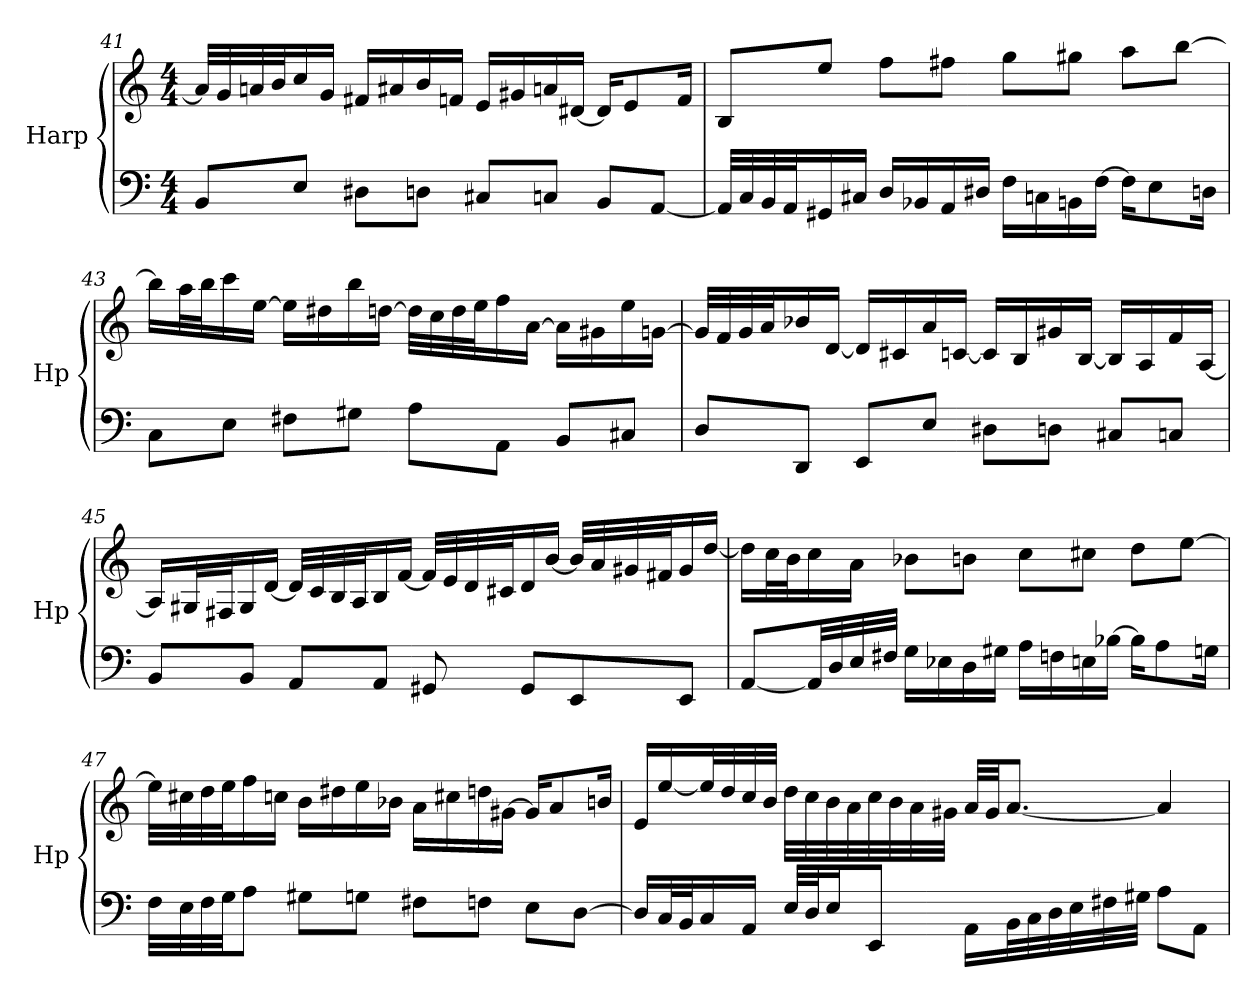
**kern	**kern
*part1	*part1
*staff2	*staff1
*I"Harp	*
*I'Hp	*
!!LO:PB:g=z
*clefF4	*clefG2
*k[]	*k[]
*M4/4	*M4/4
=41	=41
8BB/L	32a-/LLL]
.	32g/
.	32an/
.	32b/J
8E/J	16cc/
.	16g/JJ
8D#X\L	16f#X/LL
.	16a#X/
8Dn\J	16b/
.	16fn/JJ
8C#X/L	16e/LL
.	16g#X/
8Cn/J	16an/
.	[16d#X/JJ
8BB/L	16d#/KL]
.	8e/
[8AA/J	.
.	16f/Jk
=42	=42
32AA/LLL]	8B/L
32C/	.
32BB/	.
32AA/J	.
16GG#X/	8ee/J
16C#X/JJ	.
16D/LL	8ff\L
16BB-X/	.
16AA/	8ff#X\J
16D#X/JJ	.
16F\LL	8gg\L
16Cn\	.
16BBn\	8gg#X\J
[16F\JJ	.
16F\KL]	8aa\L
8E\	.
.	[8bb\J
16Dn\Jk	.
!!LO:LB:g=z
=43	=43
8C\L	16bb\LL]
.	32aa\L
.	32bb\J
8E\J	16ccc\
.	[16ee\JJ
8F#X\L	16ee\LL]
.	16dd#X\
8G#X\J	16bb\
.	[16ddn\JJ
8A\L	32dd\LLL]
.	32cc\
.	32dd\
.	32ee\J
8AA\J	16ff\
.	[16a\JJ
8BB/L	16a\LL]
.	16g#X\
8C#X/J	16ee\
.	[16gn\JJ
=44	=44
8D/L	32g/LLL]
.	32f/
.	32g/
.	32a/J
8DD/J	16b-X/
.	[16d/JJ
8EE/L	16d/LL]
.	16c#X/
8E/J	16a/
.	[16cn/JJ
8D#X\L	16c/LL]
.	16B/
8Dn\J	16g#X/
.	[16B/JJ
8C#X/L	16B/LL]
.	16A/
8Cn/J	16f/
.	[16A/JJ
!!LO:LB:g=z
=45	=45
8BB/L	16A/LL]
.	32G#X/L
.	32F#X/J
8BB/J	16G#/
.	[16d/JJ
8AA/L	32d/LLL]
.	32c/
.	32B/
.	32A/J
8AA/J	16B/
.	[16f/JJ
8GG#X/	32f/LLL]
.	32e/
.	32d/
.	32c#X/J
8GG#/L	16d/
.	[16b/JJ
8EE/	32b/LLL]
.	32a/
.	32g#X/
.	32f#X/J
8EE/J	16g#/
.	[16dd/JJ
!!LO:LB:g=z
=46	=46
[8AA/L	16dd\LL]
.	32cc\L
.	32b\J
32AA/LL]	16cc\
32D/	.
32E/	16a\JJ
32F#X/JJJ	.
16G\LL	8b-X\L
16E-X\	.
16D\	8bn\J
16G#X\JJ	.
16A\LL	8cc\L
16Fn\	.
16En\	8cc#X\J
[16B-X\JJ	.
16B-\KL]	8dd\L
8A\	.
.	[8ee\J
16Gn\Jk	.
=47	=47
32F\LLL	32ee\LLL]
32E\	32cc#X\
32F\	32dd\
32G\JJ	32ee\J
8A\J	16ff\
.	16ccn\JJ
8G#X\L	16b\LL
.	16dd#X\
8Gn\J	16ee\
.	16b-X\JJ
8F#X\L	16a\LL
.	16cc#X\
8Fn\J	16ddn\
.	[16g#X\JJ
8E\L	16g#/KL]
.	8a/
[8D\J	.
.	16bn/Jk
!!LO:LB:g=z
=48	=48
16D/LL]	16e/LL
32C/L	[16ee/
32BB/J	.
16C/	32ee/L]
.	32dd/
16AA/JJ	32cc/
.	32b/JJJ
32E/LLL	32dd\LLL
32D/J	32cc\
16E/J	32b\
.	32a\
8EE/J	32cc\
.	32b\
.	32a\
.	32g#X\JJJ
16AA\LL	32a/LLL
.	32g#/JJ
32BB\L	[8.a/J
32C\	.
32D\	.
32E\	.
32F#X\	.
32G#X\JJJ	.
8A\L	4a/]
8AA\J	.
=	=
*-	*-
